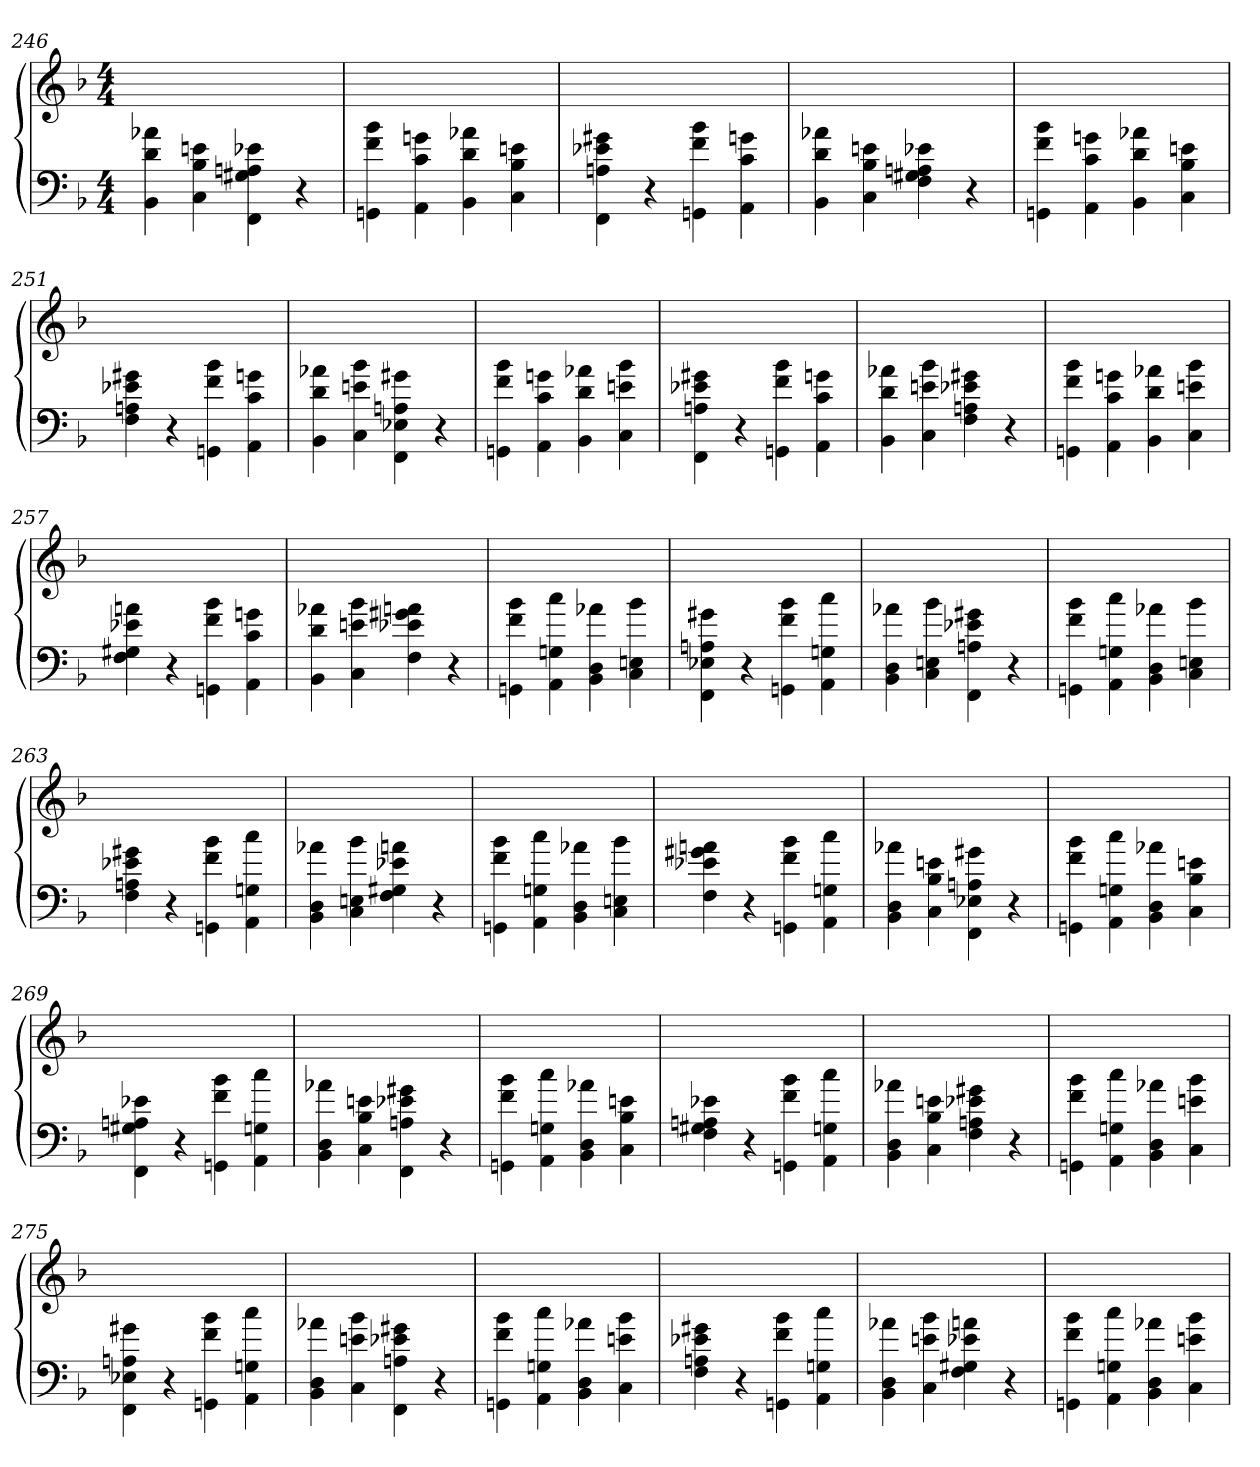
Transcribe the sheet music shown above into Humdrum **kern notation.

**kern	**kern
*part2	*part1
*staff2	*staff1
*clefF4	*clefG2
*k[b-]	*k[b-]
*F:	*F:
*M4/4	*M4/4
=246	=246
4BB- 4d 4a-X	1ryy
4C 4B- 4en	.
4FF 4G#X 4An 4e-X	.
4r	.
=247	=247
4GGn 4f 4b-	1ryy
4AA 4c 4gn	.
4BB- 4d 4a-X	.
4C 4B- 4en	.
=248	=248
4FF 4An 4e-X 4g#X	1ryy
4r	.
4GGn 4f 4b-	.
4AA 4c 4gn	.
=249	=249
4BB- 4d 4a-X	1ryy
4C 4B- 4en	.
4F 4G#X 4An 4e-X	.
4r	.
=250	=250
4GGn 4f 4b-	1ryy
4AA 4c 4gn	.
4BB- 4d 4a-X	.
4C 4B- 4en	.
=251	=251
4F 4An 4e-X 4g#X	1ryy
4r	.
4GGn 4f 4b-	.
4AA 4c 4gn	.
=252	=252
4BB- 4d 4a-X	1ryy
4C 4en 4b-	.
4FF 4E-X 4An 4g#X	.
4r	.
=253	=253
4GGn 4f 4b-	1ryy
4AA 4c 4gn	.
4BB- 4d 4a-X	.
4C 4en 4b-	.
=254	=254
4FF 4An 4e-X 4g#X	1ryy
4r	.
4GGn 4f 4b-	.
4AA 4c 4gn	.
=255	=255
4BB- 4d 4a-X	1ryy
4C 4en 4b-	.
4F 4An 4e-X 4g#X	.
4r	.
=256	=256
4GGn 4f 4b-	1ryy
4AA 4c 4gn	.
4BB- 4d 4a-X	.
4C 4en 4b-	.
=257	=257
4F 4G#X 4e-X 4an	1ryy
4r	.
4GGn 4f 4b-	.
4AA 4c 4gn	.
=258	=258
4BB- 4d 4a-X	1ryy
4C 4en 4b-	.
4F 4e-X 4g#X 4an	.
4r	.
=259	=259
4GGn 4f 4b-	1ryy
4AA 4Gn 4cc	.
4BB- 4D 4a-X	.
4C 4En 4b-	.
=260	=260
4FF 4E-X 4An 4g#X	1ryy
4r	.
4GGn 4f 4b-	.
4AA 4Gn 4cc	.
=261	=261
4BB- 4D 4a-X	1ryy
4C 4En 4b-	.
4FF 4An 4e-X 4g#X	.
4r	.
=262	=262
4GGn 4f 4b-	1ryy
4AA 4Gn 4cc	.
4BB- 4D 4a-X	.
4C 4En 4b-	.
=263	=263
4F 4An 4e-X 4g#X	1ryy
4r	.
4GGn 4f 4b-	.
4AA 4Gn 4cc	.
=264	=264
4BB- 4D 4a-X	1ryy
4C 4En 4b-	.
4F 4G#X 4e-X 4an	.
4r	.
=265	=265
4GGn 4f 4b-	1ryy
4AA 4Gn 4cc	.
4BB- 4D 4a-X	.
4C 4En 4b-	.
=266	=266
4F 4e-X 4g#X 4an	1ryy
4r	.
4GGn 4f 4b-	.
4AA 4Gn 4cc	.
=267	=267
4BB- 4D 4a-X	1ryy
4C 4B- 4en	.
4FF 4E-X 4An 4g#X	.
4r	.
=268	=268
4GGn 4f 4b-	1ryy
4AA 4Gn 4cc	.
4BB- 4D 4a-X	.
4C 4B- 4en	.
=269	=269
4FF 4G#X 4An 4e-X	1ryy
4r	.
4GGn 4f 4b-	.
4AA 4Gn 4cc	.
=270	=270
4BB- 4D 4a-X	1ryy
4C 4B- 4en	.
4FF 4An 4e-X 4g#X	.
4r	.
=271	=271
4GGn 4f 4b-	1ryy
4AA 4Gn 4cc	.
4BB- 4D 4a-X	.
4C 4B- 4en	.
=272	=272
4F 4G#X 4An 4e-X	1ryy
4r	.
4GGn 4f 4b-	.
4AA 4Gn 4cc	.
=273	=273
4BB- 4D 4a-X	1ryy
4C 4B- 4en	.
4F 4An 4e-X 4g#X	.
4r	.
=274	=274
4GGn 4f 4b-	1ryy
4AA 4Gn 4cc	.
4BB- 4D 4a-X	.
4C 4en 4b-	.
=275	=275
4FF 4E-X 4An 4g#X	1ryy
4r	.
4GGn 4f 4b-	.
4AA 4Gn 4cc	.
=276	=276
4BB- 4D 4a-X	1ryy
4C 4en 4b-	.
4FF 4An 4e-X 4g#X	.
4r	.
=277	=277
4GGn 4f 4b-	1ryy
4AA 4Gn 4cc	.
4BB- 4D 4a-X	.
4C 4en 4b-	.
=278	=278
4F 4An 4e-X 4g#X	1ryy
4r	.
4GGn 4f 4b-	.
4AA 4Gn 4cc	.
=279	=279
4BB- 4D 4a-X	1ryy
4C 4en 4b-	.
4F 4G#X 4e-X 4an	.
4r	.
=280	=280
4GGn 4f 4b-	1ryy
4AA 4Gn 4cc	.
4BB- 4D 4a-X	.
4C 4en 4b-	.
=	=
*-	*-
